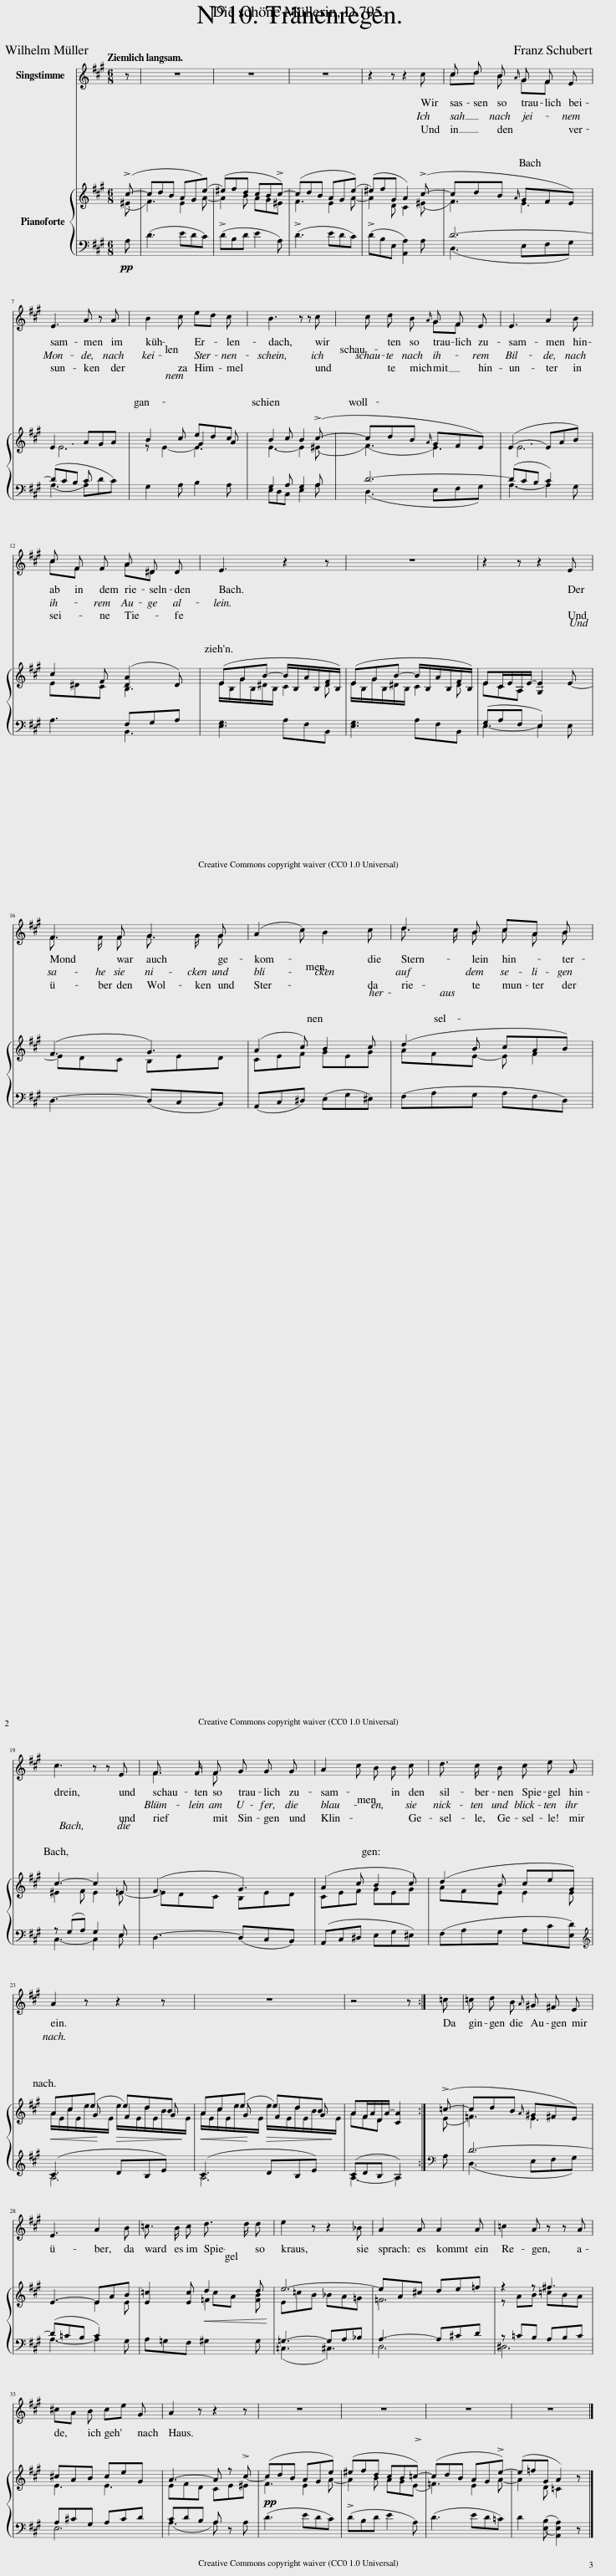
X:1
%%score ( 1 2 ) { ( 3 4 7 ) | ( 5 6 ) }
L:1/8
Q:1/4=60
M:6/8
I:linebreak $
K:A
V:1 treble
V:2 treble
V:3 treble
V:4 treble
V:7 treble
V:5 bass
V:6 bass
V:1
!p! z | z6 | z6 | z6 | z2 z z2 c | %5
 c d B{A} G F E |$ E3 A z A | B2 c ed c | B3 z z c | c d B{A} G F E | %10
 E3 A2 B |$ c F F A ^D D | E3 z2 z | z6 | z2 z z2 E |$ %15
 F3/2 F/ F G3/2 G/ G | (A2 c) B2 c | d3/2 c/ B c A B |$ c3 z z E | F3/2 F/ F G G G | %20
 A2 c B[Q:1/8=120] B[Q:1/8=118] c |[Q:1/8=116] d3/2[Q:1/8=113] c/[Q:1/8=112] B[Q:1/8=110] c[Q:1/8=108] e[Q:1/8=106] G[Q:1/8=114] |$[Q:1/8=104] A2[Q:1/8=100] z[Q:1/8=120] z2 z[Q:1/8=103][Q:1/8=102][Q:1/8=101] | z6 | z4 z :| %25
 =c | =c d B{A} ^G ^F E |$ E3 A2 B | =c3/2 B/ c d3/2 d/ d | e2 z z2!mp! _B | %30
 A2 A A2 A | =c2 A z z A |$ ^cA B ce G | A2 z z2 z | z6 | %35
 z6 | z6 | z6 |] %38
V:2
 x | x6 | x6 | x6 | x6 | %5
 cd B GF x |$ x6 | x6 | x6 | x3 GF x | %10
 x6 |$ cF x A^D x | x6 | x6 | x6 |$ %15
 F2 F G2 G | x6 | d2 B cA B |$ x6 | F2 F x3 | %20
 x6 | x6 |$ x6 | x6 | x5 :| %25
 x | x6 |$ x6 | x6 | x6 | %30
 x6 | x6 |$ x6 | x6 | x6 | %35
 x6 | x6 | x6 |] %38
V:3
 (!>!c- | cdB AG(e) | (^e)fd cB!>!c-) | (cdB AG(e) | (^e)fG A2) (!>!c- | %5
 cdB{A} GFE) |$ E3 AGA | B2 c edc | B2 c B2 (!>!c- | cdB{A} GFE) | %10
 (E3- EAB) |$ c2 F ([^DA]2 D) | (EGB- B/B,/A/B,/F/B,/) | (EGB- B/B,/A/B,/F/B,/) | EC/E/A,/E/- [G,E]2 E- |$ %15
 (F3 G3) | (A2 c) B2 c | (d2 B cAB) |$ c3- c2 =E | (F3 G3) | %20
 (A2 c B2 c) | (d2 B ceG) |$!<(! Ac!p!e-!<)!!>(! edB!>)! |!<(! Ac!p!e-!<)!!>(! edB!>)! | AF/A/D/A/- [CA]2 :| %25
 (!>!=c- | cdB{A} ^G^FE) |$ E3- EAB | [E=c]2 [Ec]!<(! d2 d!<)! | e6- | %30
 eA^c de=f | z2 z ^f3 |$ ^cAB ceG | A3- A z !>!c- | (cdB AGe) | %35
 (^efd cB!>!=c-) | (cdB AG!>!e-) | (e=fG A2) z |] %38
V:4
 (^E | F3) E2 A- | A2 B AG^E | F3 E2 A- | A2 D C2 (^E | %5
 F3) E3 |$ E6 | z E2- E3 | E3- E2 (^E | (F3) E3) | %10
 E6 |$ E^DC B,3 | E/B,/G/B,/^D/B,/ C2 D | E/B,/G/B,/^D/B,/ C2 D | ECA, x x2 |$ %15
 EDC B,ED | CEF GEG | AFE- E F2 |$ ^E2 F E2 =E- | EDC B,ED | %20
 CEF GEG | AFE E2 E |$ A/E/c/E/e/E/ e/E/d/E/B/E/ | A/E/c/E/e/E/ e/E/d/E/B/E/ | AFD x2 :| %25
 (E | =F3) E3 |$ x3 E2 E | x3 =F2 [FB] | E=cB _BA=G | %30
 =F6 | z AB =cBA |$ E3 E3 | EFD CE^E | F3 E2 A- | %35
 A2 B AG(E | =F3) E2 A- | A2 D =C2 x |] %38
V:5
!pp! A, | (D3 EDC) | (!>!DB,D E2 A,) | (!>!D3 EDC) | (!>!DB,E, [A,,A,]2) A, | %5
 D6- |$ (DCB, A,DC) | G,2 A, B,2 A, | G,2 A, G,2 A, | D6- | %10
 (DCB, C2) G, |$ A,3 F,G,A, | [E,G,]3 A,F,B,, | [E,G,]3 A,F,B,, | (G,A,F, E,2) E, |$ %15
 D,3- (D,C,B,,) | (A,,C,^D,) (E,G,^E,) | (F,A,G, A,F,D,) |$ z (G,A,) G,2 E, | D,3- (D,C,B,,) | %20
 (A,,C,^D, E,G,^E,) | (F,A,G, A,C[E,D]) |$[K:treble]!pp! (C3 DB,E) |!pp! (C3 DB,E) |!pp! (CDB, A,2) :| %25
[K:bass] A, | D6- |$ (D=CB, C2) G, | A,=G,F,!pp! ^G,2 G, |!p! =G,3- G,A,_B, | %30
 A,3- A,^CD | z =CB, A,B,C |$ A,^CG, A,CD | CDB, A, z A, |!pp! (D3 EDC) | %35
 (!>!DB,D E2 A,) | (D3 ED=C) | D2 (([E,B,] [A,,E,A,]2)) z |] %38
V:6
 x | x6 | x6 | x6 | x6 | %5
 (D,3 E,F,G,) |$ (A,3 C) x2 | x6 | E,D,C, E,2 A, | (D,3 E,F,G,) | %10
 A,3- A,2 x |$ x3 B,,3 | x6 | x6 | E,3- E,2 x |$ %15
 x6 | x6 | x6 |$ C,3- C,2 E, | x6 | %20
 x6 | x6 |$[K:treble] A,6 | A,6 | A,3- A,2 :| %25
[K:bass] x | (D,3 E,F,G,) |$ A,3- A,2 x | x6 | (=C,3 ^C,3) | %30
 D,6 | ^D,6 |$ E,6 | A,3- A, x x | x6 | %35
 x6 | x6 | x6 |] %38
V:7
 x | x6 | x6 | x6 | x6 | %5
 x6 |$ x6 | x3 G2 A | x6 | x6 | %10
 x6 |$ x6 | x6 | x6 | x6 |$ %15
 x6 | x6 | x6 |$ x6 | x6 | %20
 x6 | x6 |$ x2 G F2 G | x2 G F2 G | x5 :| %25
 x | x6 |$ x6 | x3 =cA x | x6 | %30
 x6 | x6 |$ x6 | x6 | x6 | %35
 x6 | x6 | x6 |] %38
